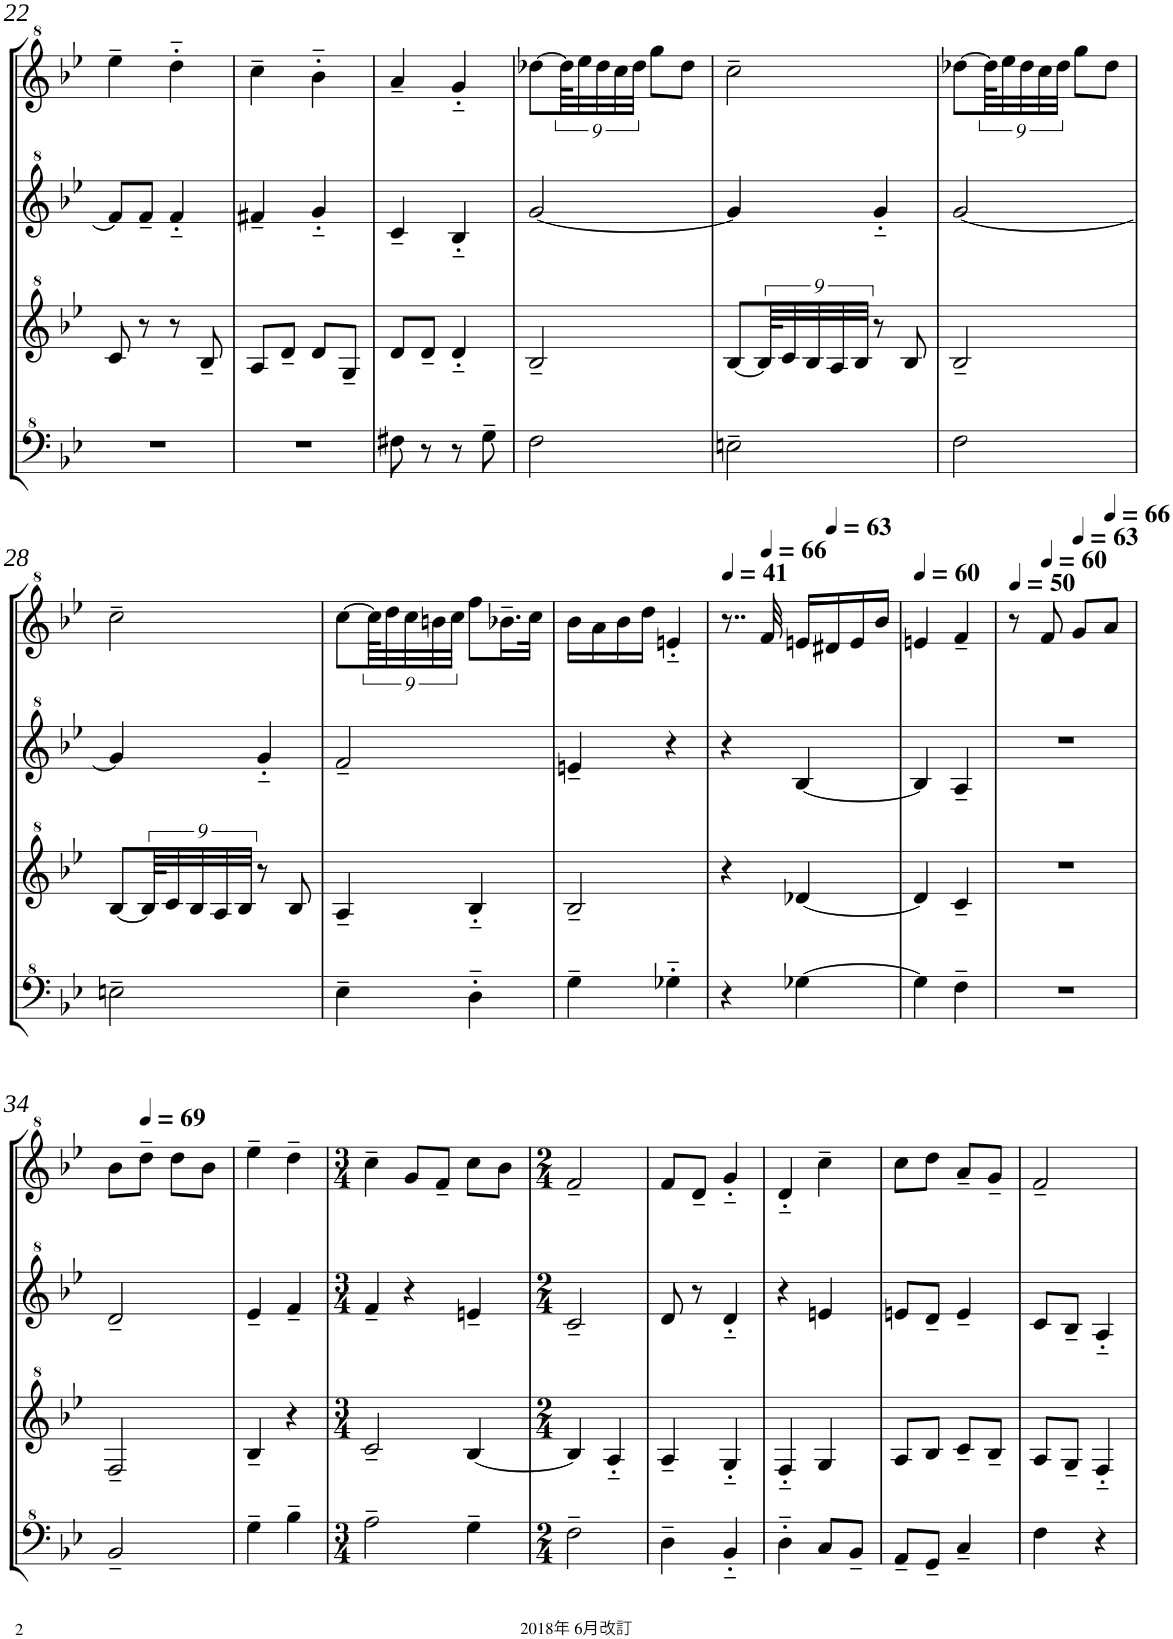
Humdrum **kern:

**kern	**kern	**kern	**kern
*part1	*part1	*part1	*part1
*staff4	*staff3	*staff2	*staff1
*I"Model III	*	*	*
!!LO:PB:g=z
*clefF^4	*clefG^2	*clefG^2	*clefG^2
*k[b-e-]	*k[b-e-]	*k[b-e-]	*k[b-e-]
*M2/4	*M2/4	*M2/4	*M2/4
=22	=22	=22	=22
2r	8cc/	8ff/L]	4eee-~\
.	8r	8ff~/J	.
.	8r	4ff'~/	4ddd'~\
.	8b-~/	.	.
=23	=23	=23	=23
2r	8a/L	4ff#X~/	4ccc~\
.	8dd~/J	.	.
.	8dd/L	4gg'~/	4bb-'~\
.	8g~/J	.	.
=24	=24	=24	=24
8f#X\	8dd/L	4cc~/	4aa~/
8r	8dd~/J	.	.
8r	4dd'~/	4b-'~/	4gg'~/
8g~\	.	.	.
=25	=25	=25	=25
2f\	2b-~/	[2gg/	[8ddd-X\L
.	.	.	72ddd-\KLL]
.	.	.	36eee-\
.	.	.	1920ryy
.	.	.	36ddd-\
.	.	.	2880ryy
.	.	.	36ccc\
.	.	.	2880ryy
.	.	.	36ddd-\JJJ
.	.	.	8ggg\L
.	.	.	8ddd-\J
1440..ryy	1440..ryy	1440..ryy	.
=26	=26	=26	=26
2en~\	[8b-/L	4gg/]	2ccc~\
.	72b-/KLL]	.	.
.	36cc/	.	.
.	1920ryy	.	.
.	36b-/	.	.
.	2880ryy	.	.
.	36a/	.	.
.	2880ryy	.	.
.	36b-/JJJ	.	.
.	.	4gg'~/	.
.	8r	.	.
.	8b-/	.	.
1440..ryy	.	1440..ryy	1440..ryy
=27	=27	=27	=27
2f\	2b-~/	[2gg/	[8ddd-X\L
.	.	.	72ddd-\KLL]
.	.	.	36eee-\
.	.	.	1920ryy
.	.	.	36ddd-\
.	.	.	2880ryy
.	.	.	36ccc\
.	.	.	2880ryy
.	.	.	36ddd-\JJJ
.	.	.	8ggg\L
.	.	.	8ddd-\J
1440..ryy	1440..ryy	1440..ryy	.
!!LO:LB:g=z
=28	=28	=28	=28
2en~\	[8b-/L	4gg/]	2ccc~\
.	72b-/KLL]	.	.
.	36cc/	.	.
.	1920ryy	.	.
.	36b-/	.	.
.	2880ryy	.	.
.	36a/	.	.
.	2880ryy	.	.
.	36b-/JJJ	.	.
.	.	4gg'~/	.
.	8r	.	.
.	8b-/	.	.
1440..ryy	.	1440..ryy	1440..ryy
=29	=29	=29	=29
4e-~\	4a~/	2ff~/	[8ccc\L
.	.	.	72ccc\KLL]
.	.	.	36ddd\
.	.	.	1920ryy
.	.	.	36ccc\
.	.	.	2880ryy
.	.	.	36bbn\
.	.	.	2880ryy
.	.	.	36ccc\JJJ
4d'~\	4b-'~/	.	.
.	.	.	8fff\L
.	.	.	16.bb-X~\L
.	.	.	32ccc\JJk
1440..ryy	1440..ryy	1440..ryy	.
=30	=30	=30	=30
4g~\	2b-~/	4een~/	16bb-\LL
.	.	.	16aa\
.	.	.	16bb-\
.	.	.	16ddd\JJ
4g-X'~\	.	4r	4een'~/
=31	=31	=31	=31
*	*	*	*MM41
4r	4r	4r	8..r
*	*	*	*MM66
.	.	.	32ff/
[4g-X\	[4dd-X/	[4b-/	16een/LL
*	*	*	*MM63
.	.	.	16dd#X/
.	.	.	16ee/
.	.	.	16bb-/JJ
=32	=32	=32	=32
*	*	*	*MM60
4g-\]	4dd-/]	4b-/]	4een/
4f~\	4cc~/	4a~/	4ff~/
=33	=33	=33	=33
*	*	*	*MM50
2r	2r	2r	8r
*	*	*	*MM60
.	.	.	8ff/
*	*	*	*MM63
.	.	.	8gg/L
*	*	*	*MM66
.	.	.	8aa/J
!!LO:LB:g=z
=34	=34	=34	=34
2B-~/	2f~/	2dd~/	8bb-\L
*	*	*	*MM69
.	.	.	8ddd~\J
.	.	.	8ddd\L
.	.	.	8bb-\J
=35	=35	=35	=35
4g~\	4b-~/	4ee-~/	4eee-~\
4b-~\	4r	4ff~/	4ddd~\
=36	=36	=36	=36
*M3/4	*M3/4	*M3/4	*M3/4
2a~\	2cc~/	4ff~/	4ccc~\
.	.	4r	8gg/L
.	.	.	8ff~/J
4g~\	[4b-/	4een~/	8ccc\L
.	.	.	8bb-\J
=37	=37	=37	=37
*M2/4	*M2/4	*M2/4	*M2/4
2f~\	4b-/]	2cc~/	2ff~/
.	4a'~/	.	.
=38	=38	=38	=38
4d~\	4a~/	8dd/	8ff/L
.	.	8r	8dd~/J
4B-'~/	4g'~/	4dd'~/	4gg'~/
=39	=39	=39	=39
4d'~\	4f'~/	4r	4dd'~/
8c/L	4g/	4een/	4ccc~\
8B-~/J	.	.	.
=40	=40	=40	=40
8A~/L	8a/L	8een/L	8ccc\L
8G~/J	8b-/J	8dd~/J	8ddd\J
4c~/	8cc~/L	4ee~/	8aa~/L
.	8b-~/J	.	8gg~/J
=41	=41	=41	=41
4f\	8a/L	8cc/L	2ff~/
.	8g~/J	8b-~/J	.
4r	4f'~/	4a'~/	.
=	=	=	=
*-	*-	*-	*-
